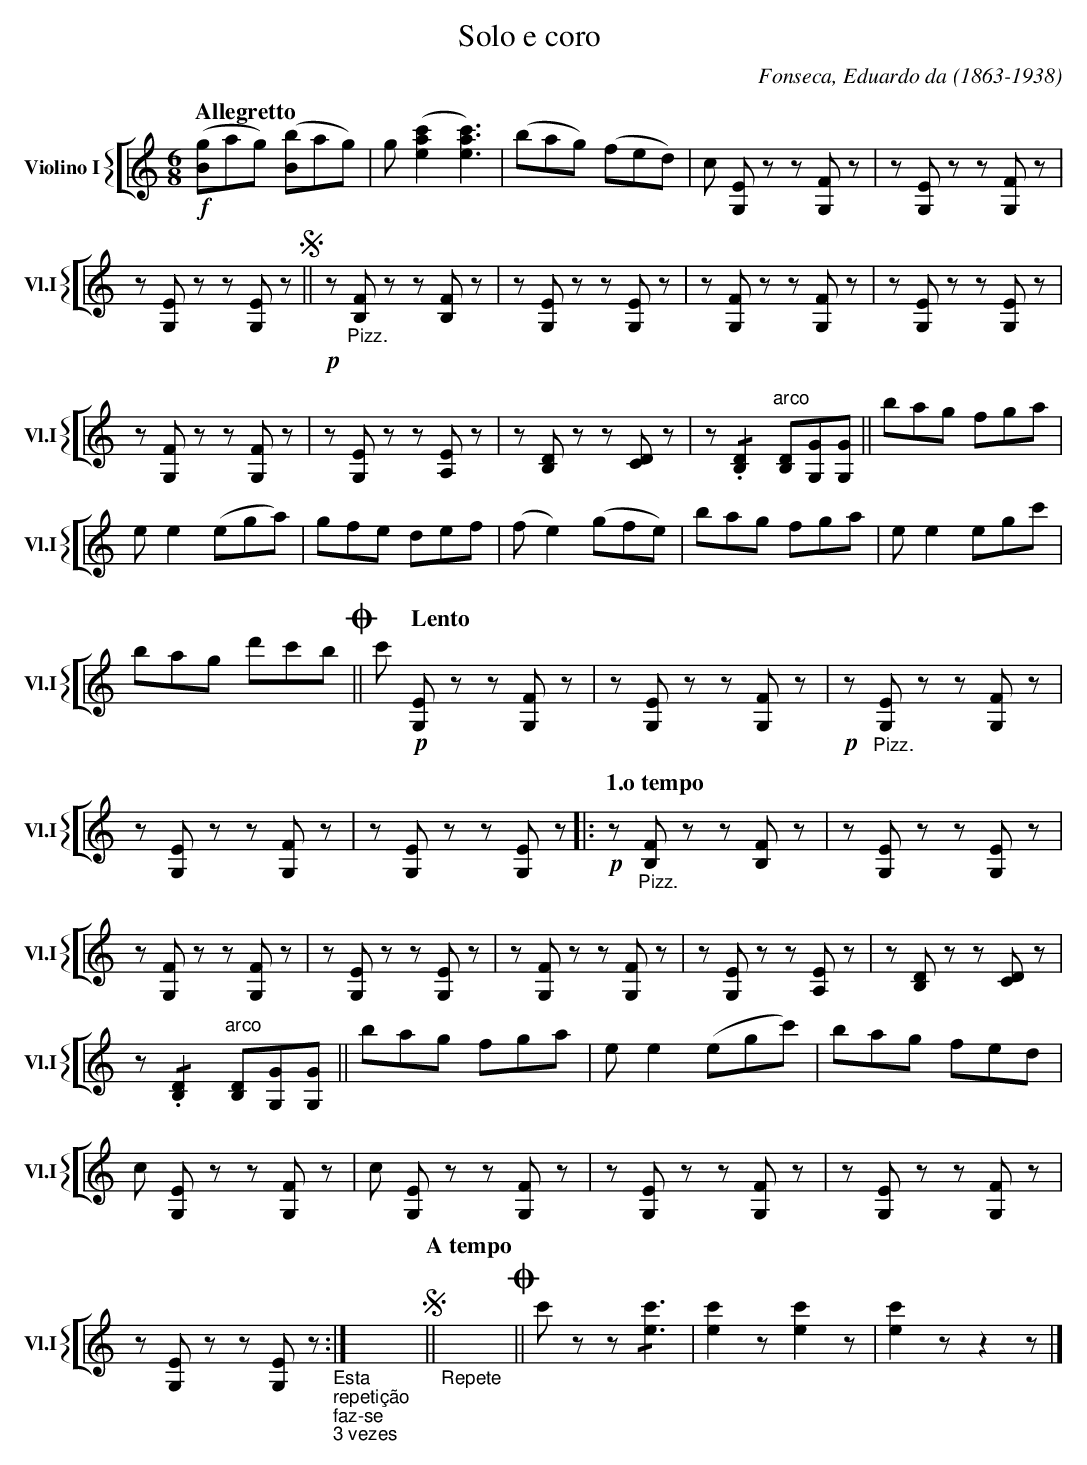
X:1
T:Solo e coro
C:Fonseca, Eduardo da (1863-1938)
M:6/8
L:1/8
K:C
V: 2 clef=treble name="Violino I" sname="Vl.I"
%%staves [{ 2 }]
[V: 2]	%---
[Q:"Allegretto"] !f!([Bg]ag) ([Bb]ag) | g ([eac']2 [eac']3) | (bag) (fed) | \
   c [EG,] zz [FG,] z |  z [EG,] zz [FG,] z | z [EG,] zz [EG,] z !segno!|| \
   !p! z"_Pizz." [B,F]z z[B,F]z | z[G,E]z z[G,E]z | z[G,F]z z[G,F]z |  z[G,E]z z[G,E]z | z[G,F]z z[G,F]z | \
   z[G,E]z z[A,E]z | z[B,D]z z[CD]z | z!/!.[B,D]2 "arco"[B,D][G,G][G,G] || \
   bag fga | ee2 (ega) | gfe def | (fe2) (gfe) | bag fga | ee2 egc'| bag d'c'b !coda!|| c' \
   [Q: "Lento"] !p! [G,E]z z[G,F]z | z[G,E]z z[G,F]z | !p! z"_Pizz." [G,E]z z[G,F]z | z[G,E]z z[G,F]z | \
   z[G,E]z z[G,E]z |: [Q: "1.o tempo"] !p! z"_Pizz." [B,F]z z[B,F]z | z[G,E]z z[G,E]z | z[G,F]z z[G,F]z |  z[G,E]z z[G,E]z | z[G,F]z z[G,F]z | \
   z[G,E]z z[A,E]z | z[B,D]z z[CD]z | z!/!.[B,D]2 "arco"[B,D][G,G][G,G] || \
   bag fga |  ee2 (egc') | bag fed  | c [EG,]z z[FG,]z | c [EG,]z z[FG,]z | \
   z [EG,]z z[FG,]z | z [EG,]z z[FG,]z | z [EG,]z z[EG,]z \
   "_Esta""_repeti\cc\~ao""_faz-se""_3 vezes" :| X [Q:"A tempo"] !segno!|| "_Repete" X !coda!|| \
   c'zz !/![ec']3 | [ec']2z [ec']2z | [ec']2z z2z |]
